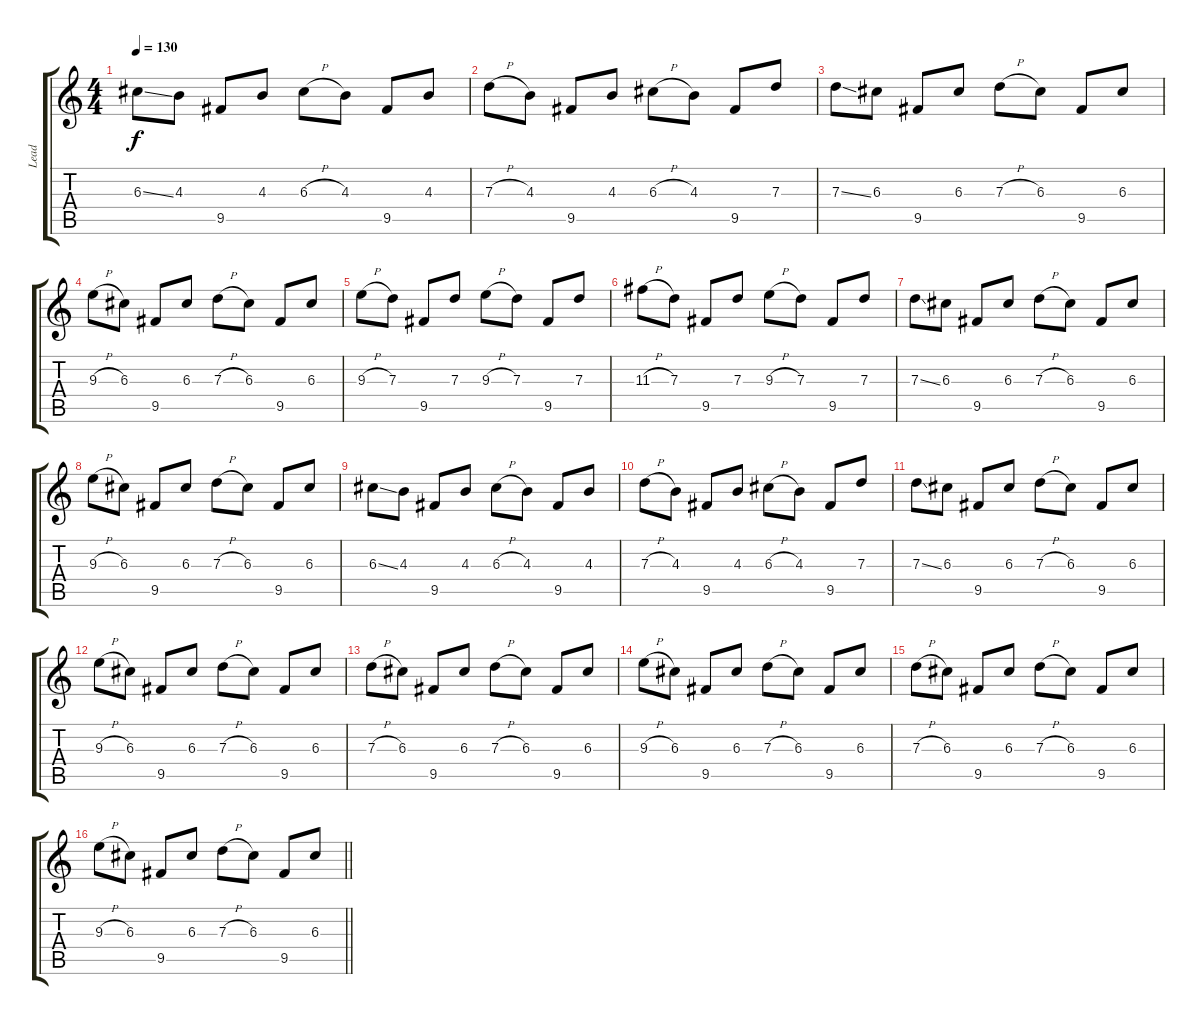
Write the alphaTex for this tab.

\track ("Lead" "Lead") {instrument distortionguitar}
\staff {score tabs}
\tuning (E4 B3 G3 D3 A2 E2) {hide}
\ts (4 4)
\tempo 130
\clef g2
\ks c
6.3{ss}.8{dy f} 4.3.8 9.5.8 4.3.8 6.3{h}.8 4.3.8 9.5.8 4.3.8 |
7.3{h}.8 4.3.8 9.5.8 4.3.8 6.3{h}.8 4.3.8 9.5.8 7.3.8 |
7.3{ss}.8 6.3.8 9.5.8 6.3.8 7.3{h}.8 6.3.8 9.5.8 6.3.8 |
9.3{h}.8 6.3.8 9.5.8 6.3.8 7.3{h}.8 6.3.8 9.5.8 6.3.8 |
9.3{h}.8 7.3.8 9.5.8 7.3.8 9.3{h}.8 7.3.8 9.5.8 7.3.8 |
11.3{h}.8 7.3.8 9.5.8 7.3.8 9.3{h}.8 7.3.8 9.5.8 7.3.8 |
7.3{ss}.8 6.3.8 9.5.8 6.3.8 7.3{h}.8 6.3.8 9.5.8 6.3.8 |
9.3{h}.8 6.3.8 9.5.8 6.3.8 7.3{h}.8 6.3.8 9.5.8 6.3.8 |
6.3{ss}.8 4.3.8 9.5.8 4.3.8 6.3{h}.8 4.3.8 9.5.8 4.3.8 |
7.3{h}.8 4.3.8 9.5.8 4.3.8 6.3{h}.8 4.3.8 9.5.8 7.3.8 |
7.3{ss}.8 6.3.8 9.5.8 6.3.8 7.3{h}.8 6.3.8 9.5.8 6.3.8 |
9.3{h}.8 6.3.8 9.5.8 6.3.8 7.3{h}.8 6.3.8 9.5.8 6.3.8 |
7.3{h}.8 6.3.8 9.5.8 6.3.8 7.3{h}.8 6.3.8 9.5.8 6.3.8 |
9.3{h}.8 6.3.8 9.5.8 6.3.8 7.3{h}.8 6.3.8 9.5.8 6.3.8 |
7.3{h}.8 6.3.8 9.5.8 6.3.8 7.3{h}.8 6.3.8 9.5.8 6.3.8 |
\barLineRight lightlight
9.3{h}.8 6.3.8 9.5.8 6.3.8 7.3{h}.8 6.3.8 9.5.8 6.3.8
